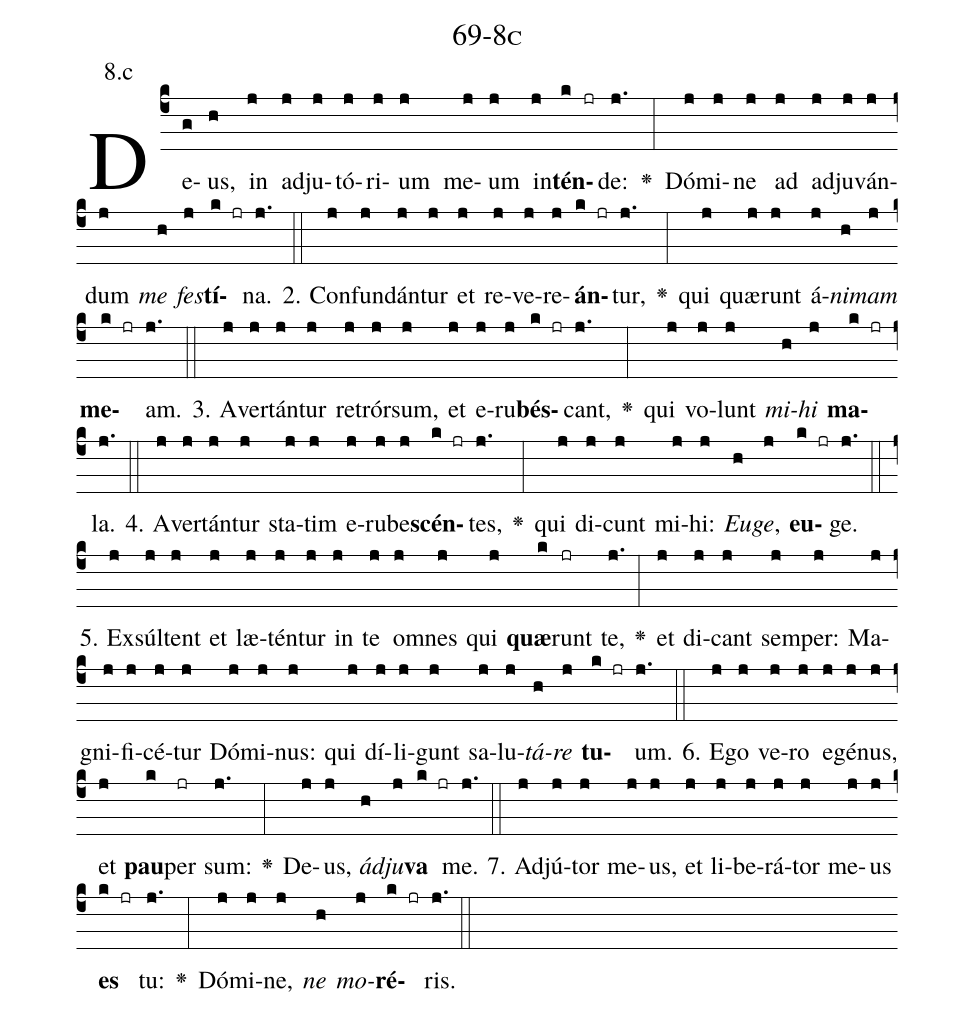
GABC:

name: 69-8c;
annotation: 8.c;
%%
(c4)De(g)us,(h) in(j) ad(j)ju(j)tó(j)ri(j)um(j) me(j)um(j) in(j)<b>tén</b>(k jr)de:(j.) <v>\greheightstar</v>(:) Dó(j)mi(j)ne(j) ad(j) ad(j)ju(j)ván(j)dum(j) <i>me</i>(h) <i>fes</i>(j)<b>tí</b>(k jr)na.(j.) (::)
2. Con(j)fun(j)dán(j)tur(j) et(j) re(j)ve(j)re(j)<b>án</b>(k jr)tur,(j.) <v>\greheightstar</v>(:) qui(j) quæ(j)runt(j) á(j)<i>ni</i>(h)<i>mam</i>(j) <b>me</b>(k jr)am.(j.) (::)
3. A(j)ver(j)tán(j)tur(j) re(j)trór(j)sum,(j) et(j) e(j)ru(j)<b>bés</b>(k jr)cant,(j.) <v>\greheightstar</v>(:) qui(j) vo(j)lunt(j) <i>mi</i>(h)<i>hi</i>(j) <b>ma</b>(k jr)la.(j.) (::)
4. A(j)ver(j)tán(j)tur(j) sta(j)tim(j) e(j)ru(j)be(j)<b>scén</b>(k jr)tes,(j.) <v>\greheightstar</v>(:) qui(j) di(j)cunt(j) mi(j)hi:(j) <i>Eu</i>(h)<i>ge</i>,(j) <b>eu</b>(k jr)ge.(j.) (::)
5. Ex(j)súl(j)tent(j) et(j) læ(j)tén(j)tur(j) in(j) te(j) om(j)nes(j) qui(j) <b>quæ</b>(k)runt(jr) te,(j.) <v>\greheightstar</v>(:) et(j) di(j)cant(j) sem(j)per:(j) Ma(j)gni(j)fi(j)cé(j)tur(j) Dó(j)mi(j)nus:(j) qui(j) dí(j)li(j)gunt(j) sa(j)lu(j)<i>tá</i>(h)<i>re</i>(j) <b>tu</b>(k jr)um.(j.) (::)
6. E(j)go(j) ve(j)ro(j) e(j)gé(j)nus,(j) et(j) <b>pau</b>(k)per(jr) sum:(j.) <v>\greheightstar</v>(:) De(j)us,(j) <i>ád</i>(h)<i>ju</i>(j)<b>va</b>(k jr) me.(j.) (::)
7. Ad(j)jú(j)tor(j) me(j)us,(j) et(j) li(j)be(j)rá(j)tor(j) me(j)us(j) <b>es</b>(k jr) tu:(j.) <v>\greheightstar</v>(:) Dó(j)mi(j)ne,(j) <i>ne</i>(h) <i>mo</i>(j)<b>ré</b>(k jr)ris.(j.) (::)
